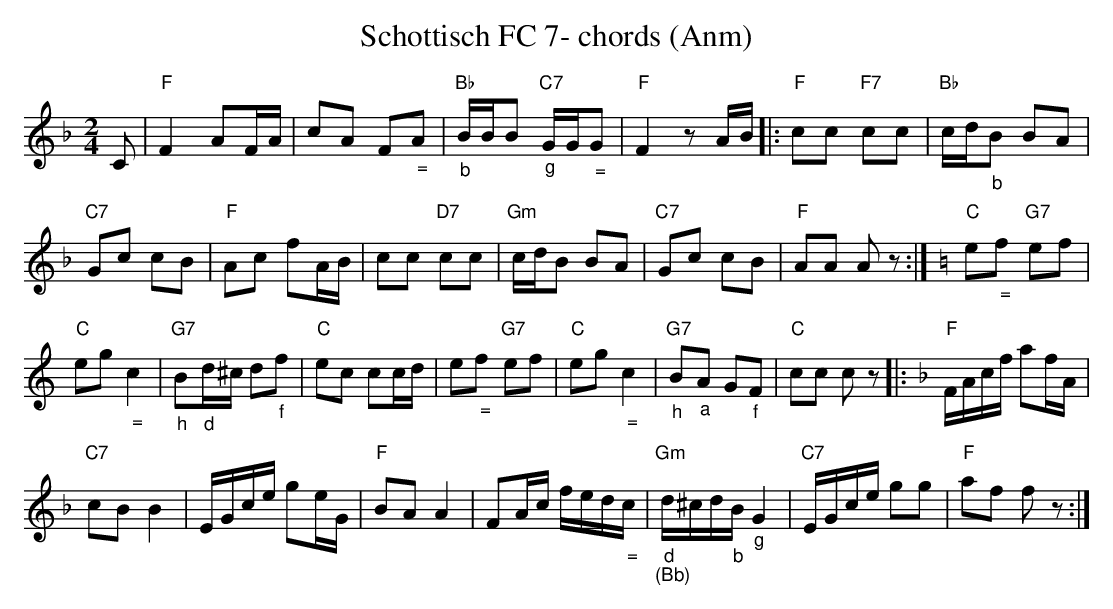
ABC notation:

X:1
T:Schottisch FC 7- chords (Anm)
M:2/4
L:1/16
K:Fmaj%%MIDI gchordon
C2 | "F"F4A2FA | c2A2 F2"_ ="A2 | "Bb""_b"BBB2 "C7""_g"GG"_ ="G2 | "F"F4z2AB |: "F"c2c2 "F7"c2c2 | "Bb"cd"_b"B2 B2A2 |
"C7"G2c2 c2B2 | "F"A2c2 f2AB | c2c2 "D7"c2c2 | "Gm"cdB2 B2A2 | "C7"G2c2 c2B2 | "F"A2A2 A2z2 :| [K:Cmaj] "C"e2"_ ="f2 "G7"e2f2 |
"C"e2g2"_ ="c4 | "G7""_h"B2"_d"d^c d2"_f"f2 | "C"e2c2 c2cd | e2"_ ="f2 "G7"e2f2 | "C"e2g2"_ ="c4 | "G7""_h"B2"_a"A2 G2"_f"F2 | "C"c2c2 c2z2 |: [K:Fmaj] "F"FAcf a2fA |
"C7"c2B2B4 | EGce g2eG | "F"B2A2A4 | F2Ac fed"_ ="c | "Gm""_d""_(Bb)"d^cd"_b"B "_g"G4 | "C7"EGce g2g2 | "F"a2f2 f2z2 :|
